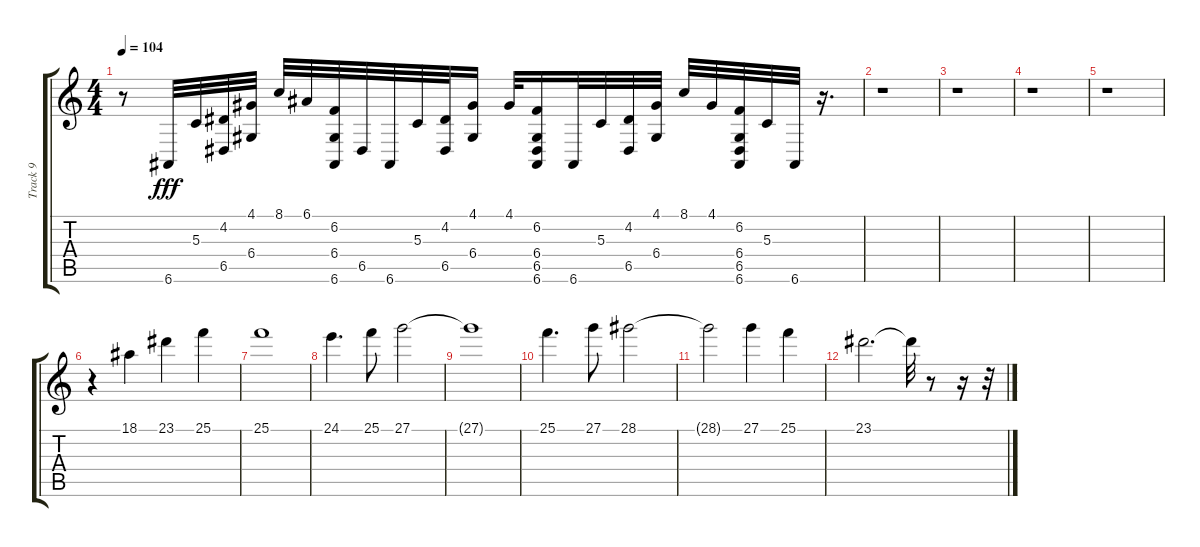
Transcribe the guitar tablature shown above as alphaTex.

\track ("Track 9" "Track 9") {solo instrument stringensemble2}
\staff {score tabs}
\tuning (E4 B3 G3 D3 A2 E2) {hide}
\ts (4 4)
\tempo 104
\clef g2
\ks c
r.8{dy fff} 6.6.32 5.3.32 (4.2 6.5).32 (4.1 6.4).32 8.1.32 6.1.32 (6.2 6.4 6.6).32 6.5.32 6.6.32 5.3.32 (4.2 6.5).32 (4.1 6.4).16 4.1.32 (6.2 6.4 6.5 6.6).16 6.6.32 5.3.32 (4.2 6.5).32 (4.1 6.4).32 8.1.32 4.1.32 (6.2 6.4 6.5 6.6).32 5.3.32 6.6.32 r.16{d} |
r.1 |
r.1 |
r.1 |
r.1 |
r.4 18.1.4 23.1.4 25.1.4 |
25.1.1 |
24.1.4{d} 25.1.8 27.1.2 |
27.1{t}.1 |
25.1.4{d} 27.1.8 28.1.2 |
28.1{t}.2 27.1.4 25.1.4 |
23.1.2{d} 23.1{t}.32 r.8 r.16 r.32
